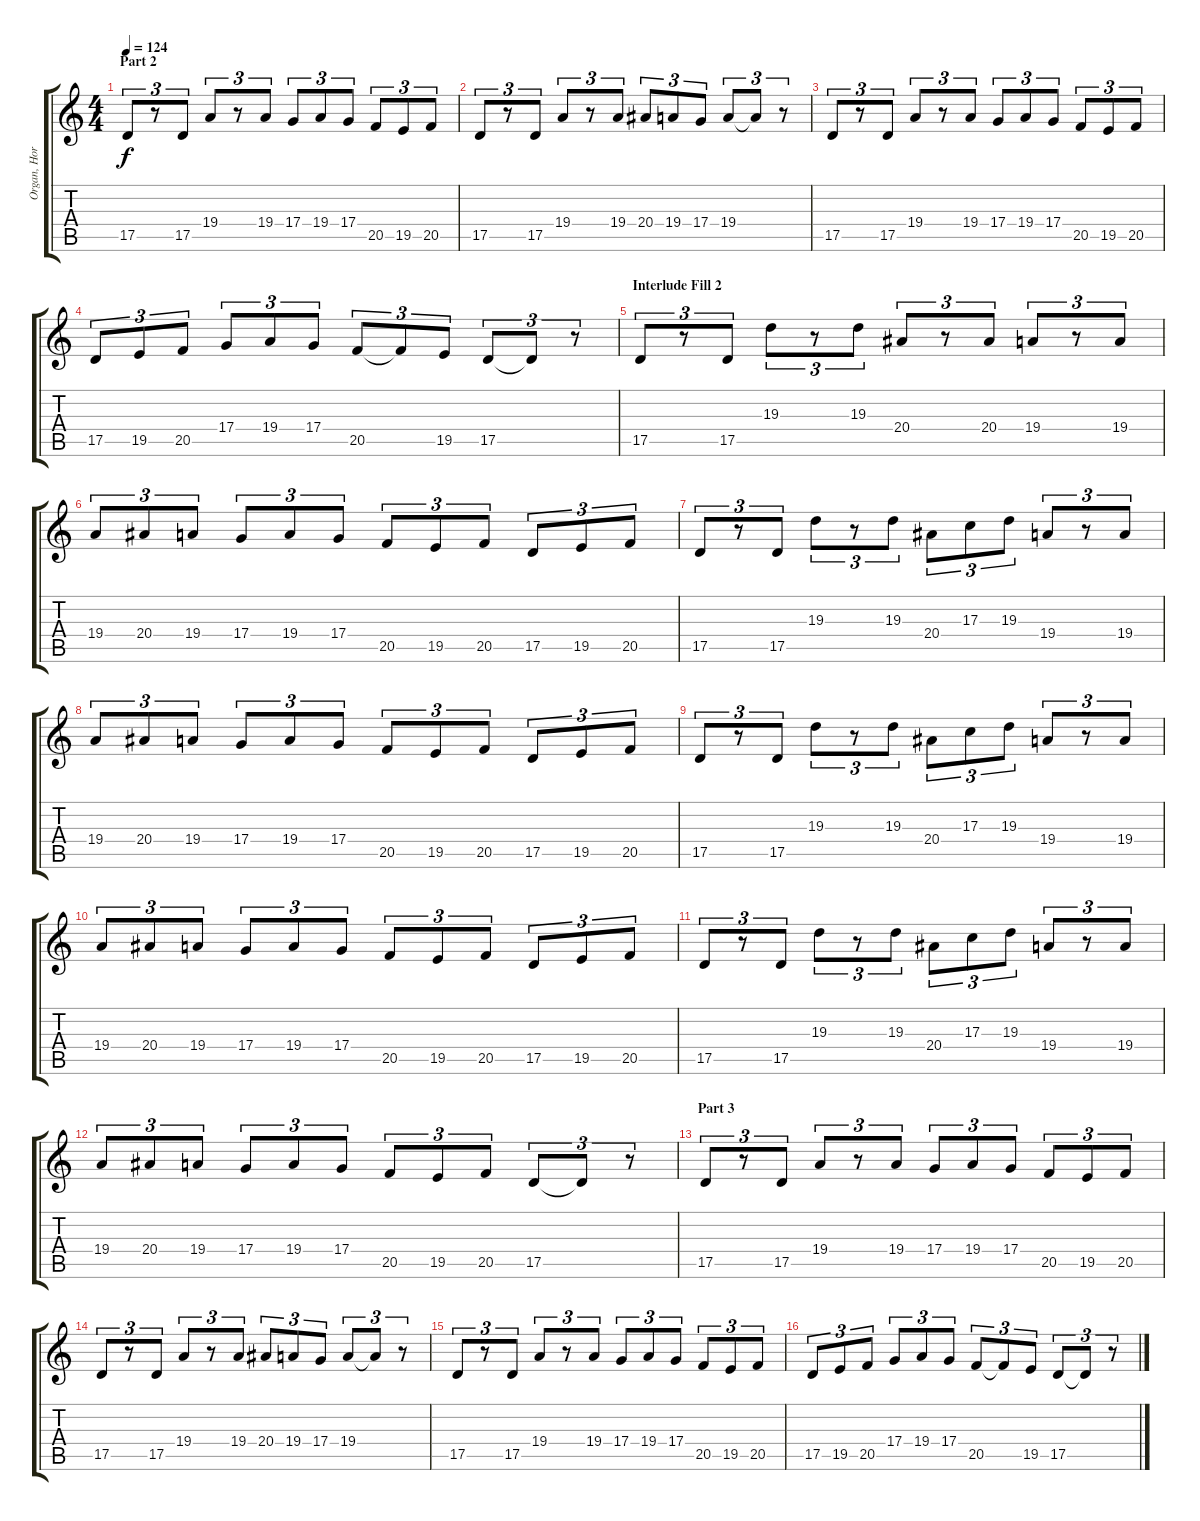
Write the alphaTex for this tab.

\track ("Organ, Horn, Vibraphone" "Organ, Hor") {instrument churchorgan}
\staff {score tabs}
\tuning (E4 B3 G3 D3 A2 E2) {hide}
\ts (4 4)
\section ("" "Part 2")
\tempo 124
\clef g2
\ks c
17.5.8{tu (3 2) dy f} r.8{tu (3 2)} 17.5.8{tu (3 2)} 19.4.8{tu (3 2)} r.8{tu (3 2)} 19.4.8{tu (3 2)} 17.4.8{tu (3 2)} 19.4.8{tu (3 2)} 17.4.8{tu (3 2)} 20.5.8{tu (3 2)} 19.5.8{tu (3 2)} 20.5.8{tu (3 2)} |
17.5.8{tu (3 2)} r.8{tu (3 2)} 17.5.8{tu (3 2)} 19.4.8{tu (3 2)} r.8{tu (3 2)} 19.4.8{tu (3 2)} 20.4.8{tu (3 2)} 19.4.8{tu (3 2)} 17.4.8{tu (3 2)} 19.4.8{tu (3 2)} 19.4{t}.8{tu (3 2)} r.8{tu (3 2)} |
17.5.8{tu (3 2)} r.8{tu (3 2)} 17.5.8{tu (3 2)} 19.4.8{tu (3 2)} r.8{tu (3 2)} 19.4.8{tu (3 2)} 17.4.8{tu (3 2)} 19.4.8{tu (3 2)} 17.4.8{tu (3 2)} 20.5.8{tu (3 2)} 19.5.8{tu (3 2)} 20.5.8{tu (3 2)} |
17.5.8{tu (3 2)} 19.5.8{tu (3 2)} 20.5.8{tu (3 2)} 17.4.8{tu (3 2)} 19.4.8{tu (3 2)} 17.4.8{tu (3 2)} 20.5.8{tu (3 2)} 20.5{t}.8{tu (3 2)} 19.5.8{tu (3 2)} 17.5.8{tu (3 2)} 17.5{t}.8{tu (3 2)} r.8{tu (3 2)} |
\section ("" "Interlude Fill 2")
17.5.8{tu (3 2)} r.8{tu (3 2)} 17.5.8{tu (3 2)} 19.3.8{tu (3 2)} r.8{tu (3 2)} 19.3.8{tu (3 2)} 20.4.8{tu (3 2)} r.8{tu (3 2)} 20.4.8{tu (3 2)} 19.4.8{tu (3 2)} r.8{tu (3 2)} 19.4.8{tu (3 2)} |
19.4.8{tu (3 2)} 20.4.8{tu (3 2)} 19.4.8{tu (3 2)} 17.4.8{tu (3 2)} 19.4.8{tu (3 2)} 17.4.8{tu (3 2)} 20.5.8{tu (3 2)} 19.5.8{tu (3 2)} 20.5.8{tu (3 2)} 17.5.8{tu (3 2)} 19.5.8{tu (3 2)} 20.5.8{tu (3 2)} |
17.5.8{tu (3 2)} r.8{tu (3 2)} 17.5.8{tu (3 2)} 19.3.8{tu (3 2)} r.8{tu (3 2)} 19.3.8{tu (3 2)} 20.4.8{tu (3 2)} 17.3.8{tu (3 2)} 19.3.8{tu (3 2)} 19.4.8{tu (3 2)} r.8{tu (3 2)} 19.4.8{tu (3 2)} |
19.4.8{tu (3 2)} 20.4.8{tu (3 2)} 19.4.8{tu (3 2)} 17.4.8{tu (3 2)} 19.4.8{tu (3 2)} 17.4.8{tu (3 2)} 20.5.8{tu (3 2)} 19.5.8{tu (3 2)} 20.5.8{tu (3 2)} 17.5.8{tu (3 2)} 19.5.8{tu (3 2)} 20.5.8{tu (3 2)} |
17.5.8{tu (3 2)} r.8{tu (3 2)} 17.5.8{tu (3 2)} 19.3.8{tu (3 2)} r.8{tu (3 2)} 19.3.8{tu (3 2)} 20.4.8{tu (3 2)} 17.3.8{tu (3 2)} 19.3.8{tu (3 2)} 19.4.8{tu (3 2)} r.8{tu (3 2)} 19.4.8{tu (3 2)} |
19.4.8{tu (3 2)} 20.4.8{tu (3 2)} 19.4.8{tu (3 2)} 17.4.8{tu (3 2)} 19.4.8{tu (3 2)} 17.4.8{tu (3 2)} 20.5.8{tu (3 2)} 19.5.8{tu (3 2)} 20.5.8{tu (3 2)} 17.5.8{tu (3 2)} 19.5.8{tu (3 2)} 20.5.8{tu (3 2)} |
17.5.8{tu (3 2)} r.8{tu (3 2)} 17.5.8{tu (3 2)} 19.3.8{tu (3 2)} r.8{tu (3 2)} 19.3.8{tu (3 2)} 20.4.8{tu (3 2)} 17.3.8{tu (3 2)} 19.3.8{tu (3 2)} 19.4.8{tu (3 2)} r.8{tu (3 2)} 19.4.8{tu (3 2)} |
19.4.8{tu (3 2)} 20.4.8{tu (3 2)} 19.4.8{tu (3 2)} 17.4.8{tu (3 2)} 19.4.8{tu (3 2)} 17.4.8{tu (3 2)} 20.5.8{tu (3 2)} 19.5.8{tu (3 2)} 20.5.8{tu (3 2)} 17.5.8{tu (3 2)} 17.5{t}.8{tu (3 2)} r.8{tu (3 2)} |
\section ("" "Part 3")
17.5.8{tu (3 2)} r.8{tu (3 2)} 17.5.8{tu (3 2)} 19.4.8{tu (3 2)} r.8{tu (3 2)} 19.4.8{tu (3 2)} 17.4.8{tu (3 2)} 19.4.8{tu (3 2)} 17.4.8{tu (3 2)} 20.5.8{tu (3 2)} 19.5.8{tu (3 2)} 20.5.8{tu (3 2)} |
17.5.8{tu (3 2)} r.8{tu (3 2)} 17.5.8{tu (3 2)} 19.4.8{tu (3 2)} r.8{tu (3 2)} 19.4.8{tu (3 2)} 20.4.8{tu (3 2)} 19.4.8{tu (3 2)} 17.4.8{tu (3 2)} 19.4.8{tu (3 2)} 19.4{t}.8{tu (3 2)} r.8{tu (3 2)} |
17.5.8{tu (3 2)} r.8{tu (3 2)} 17.5.8{tu (3 2)} 19.4.8{tu (3 2)} r.8{tu (3 2)} 19.4.8{tu (3 2)} 17.4.8{tu (3 2)} 19.4.8{tu (3 2)} 17.4.8{tu (3 2)} 20.5.8{tu (3 2)} 19.5.8{tu (3 2)} 20.5.8{tu (3 2)} |
17.5.8{tu (3 2)} 19.5.8{tu (3 2)} 20.5.8{tu (3 2)} 17.4.8{tu (3 2)} 19.4.8{tu (3 2)} 17.4.8{tu (3 2)} 20.5.8{tu (3 2)} 20.5{t}.8{tu (3 2)} 19.5.8{tu (3 2)} 17.5.8{tu (3 2)} 17.5{t}.8{tu (3 2)} r.8{tu (3 2)}
